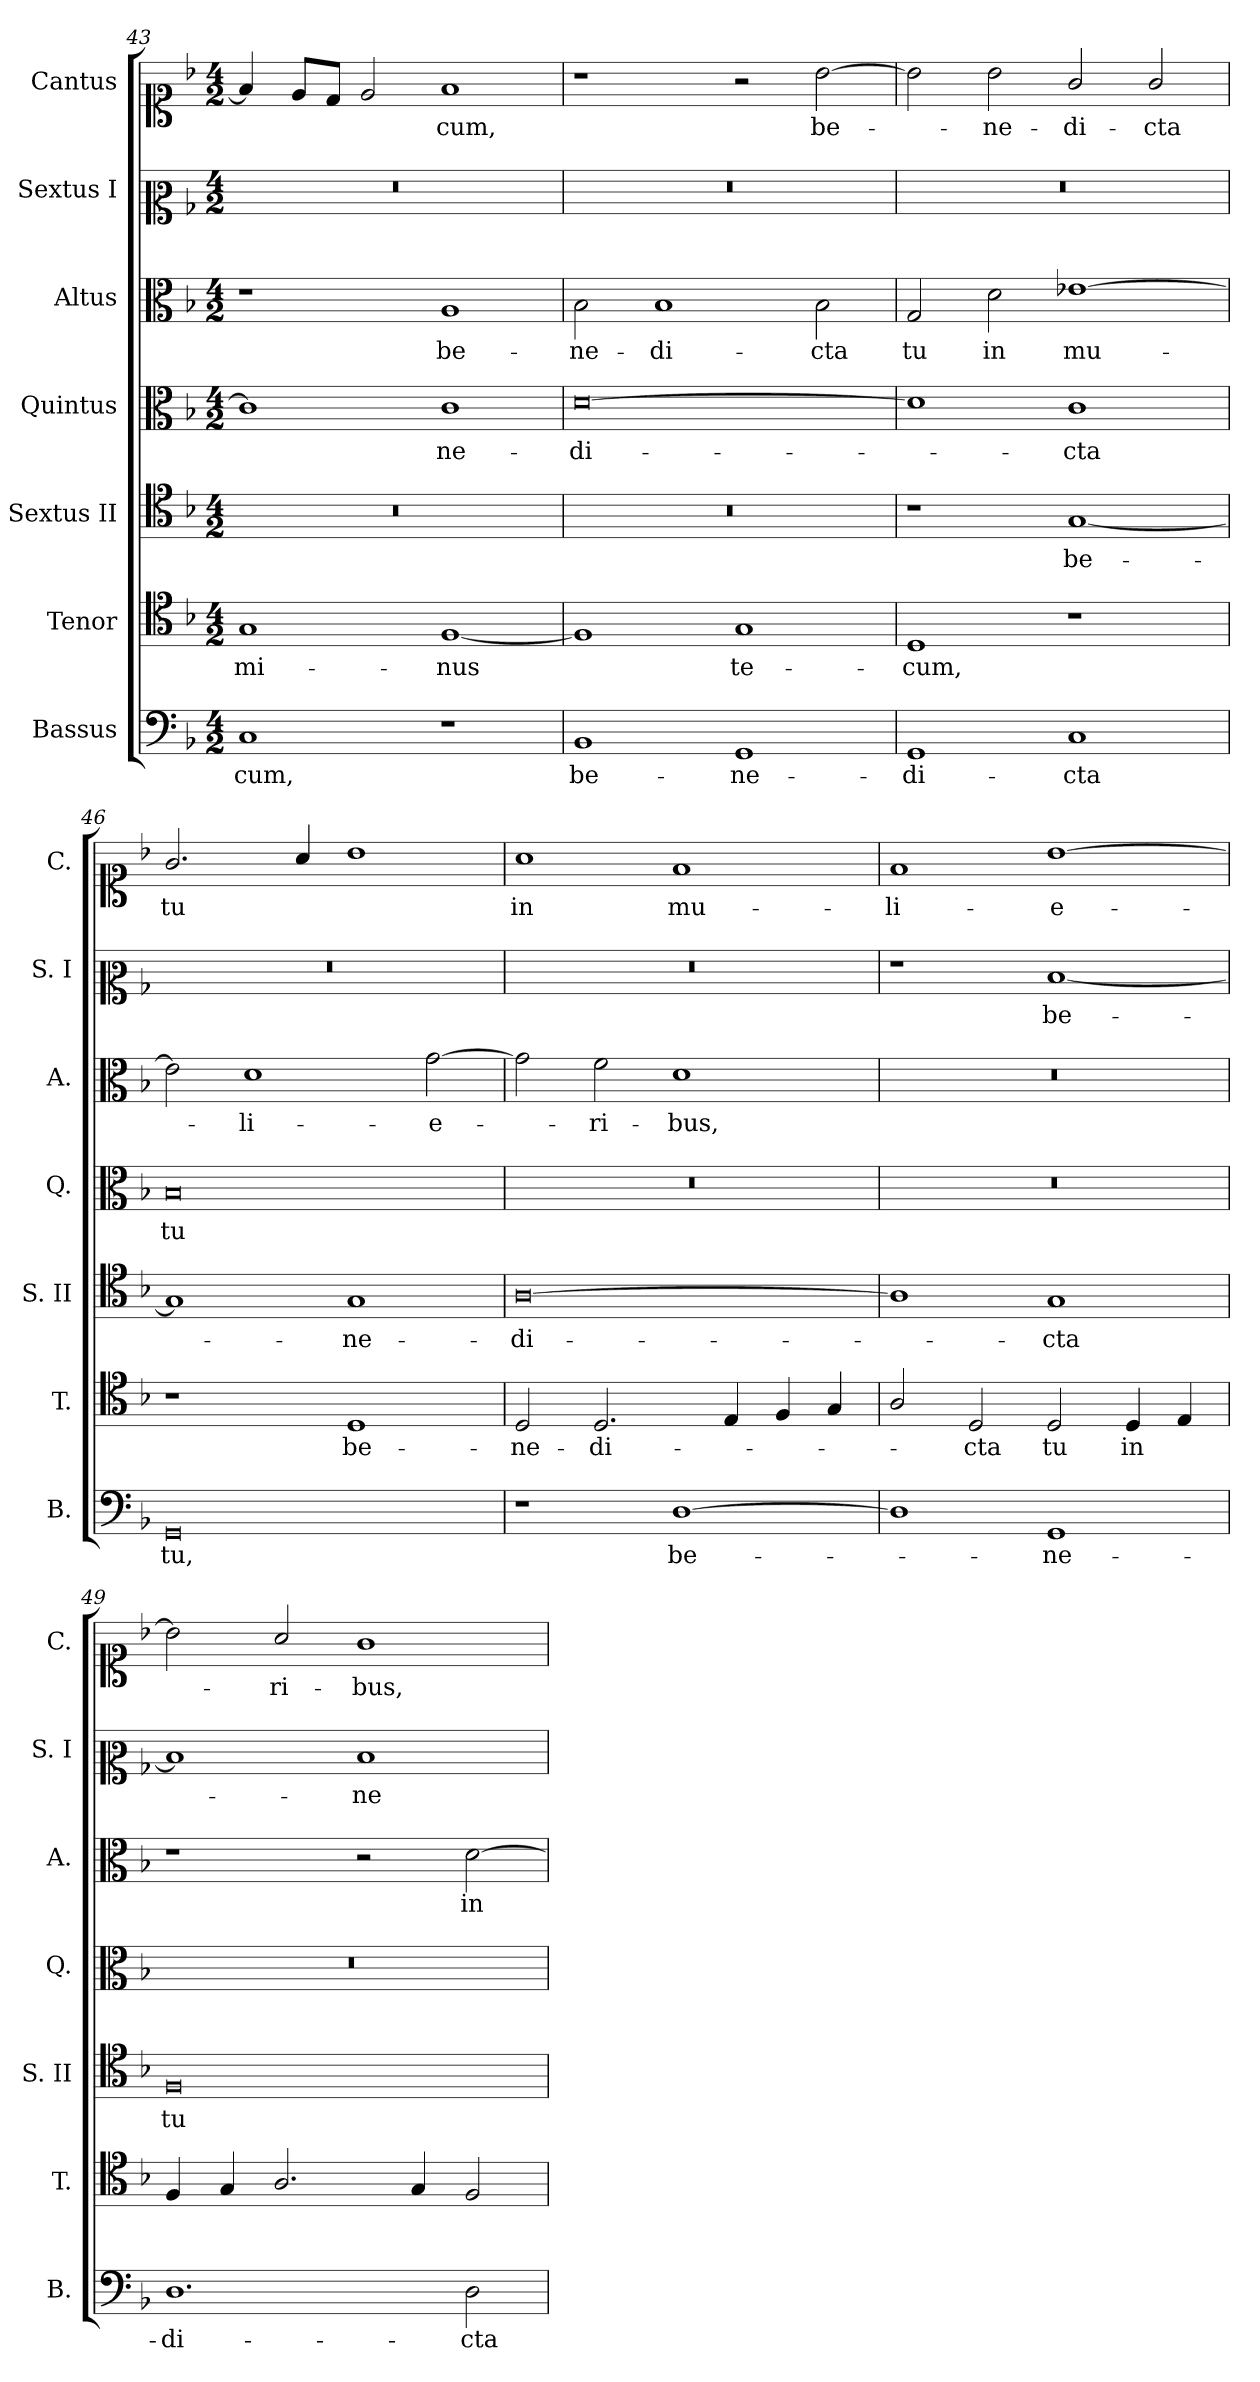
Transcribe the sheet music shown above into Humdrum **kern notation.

**kern	**text	**kern	**text	**kern	**text	**kern	**text	**kern	**text	**kern	**text	**kern	**text
*part7	*part7	*part6	*part6	*part5	*part5	*part4	*part4	*part3	*part3	*part2	*part2	*part1	*part1
*staff7	*staff7	*staff6	*staff6	*staff5	*staff5	*staff4	*staff4	*staff3	*staff3	*staff2	*staff2	*staff1	*staff1
*I"Bassus	*	*I"Tenor	*	*I"Sextus II	*	*I"Quintus	*	*I"Altus	*	*I"Sextus I	*	*I"Cantus	*
*I'B.	*	*I'T.	*	*I'S. II	*	*I'Q.	*	*I'A.	*	*I'S. I	*	*I'C.	*
*clefF4	*	*clefC4	*	*clefC4	*	*clefC3	*	*clefC3	*	*clefC2	*	*clefC1	*
*k[b-]	*	*k[b-]	*	*k[b-]	*	*k[b-]	*	*k[b-]	*	*k[b-]	*	*k[b-]	*
*M4/2	*	*M4/2	*	*M4/2	*	*M4/2	*	*M4/2	*	*M4/2	*	*M4/2	*
=43	=43	=43	=43	=43	=43	=43	=43	=43	=43	=43	=43	=43	=43
1C	-cum,	1G	-mi-	0r	.	1c]	.	1r	.	0r	.	4f/]	.
.	.	.	.	.	.	.	.	.	.	.	.	8e/L	.
.	.	.	.	.	.	.	.	.	.	.	.	8d/J	.
.	.	.	.	.	.	.	.	.	.	.	.	2e/	.
1r	.	[1F	-nus	.	.	1c	-ne-	1A	be-	.	.	1f	-cum,
=44	=44	=44	=44	=44	=44	=44	=44	=44	=44	=44	=44	=44	=44
1BB-	-be-	1F]	.	0r	.	[0d	-di-	2B-\	-ne-	0r	.	1r	.
.	.	.	.	.	.	.	.	1B-	-di-	.	.	.	.
1GG	-ne-	1G	te-	.	.	.	.	.	.	.	.	2r	.
.	.	.	.	.	.	.	.	2B-\	-cta	.	.	[2b-\	be-
=45	=45	=45	=45	=45	=45	=45	=45	=45	=45	=45	=45	=45	=45
1GG	-di-	1D	-cum,	1r	.	1d]	.	2G/	tu	0r	.	2b-\]	.
.	.	.	.	.	.	.	.	2d\	in	.	.	2b-\	-ne-
1C	-cta	1r	.	[1G	be-	1c	-cta	[1e-X	mu-	.	.	2g/	-di-
.	.	.	.	.	.	.	.	.	.	.	.	2g/	-cta
!!LO:LB:g=z
=46	=46	=46	=46	=46	=46	=46	=46	=46	=46	=46	=46	=46	=46
0GG	tu,	1r	.	1G]	.	0B-	tu	2e-\]	.	0r	.	2.g/	tu
.	.	.	.	.	.	.	.	1d	-li-	.	.	.	.
.	.	.	.	.	.	.	.	.	.	.	.	4a/	.
.	.	1D	be-	1G	-ne-	.	.	.	.	.	.	1b-	.
.	.	.	.	.	.	.	.	[2g\	-e-	.	.	.	.
=47	=47	=47	=47	=47	=47	=47	=47	=47	=47	=47	=47	=47	=47
1r	.	2D/	-ne-	[0A	-di-	0r	.	2g\]	.	0r	.	1a	in
.	.	2.D/	-di-	.	.	.	.	2f\	-ri-	.	.	.	.
[1D	be-	.	.	.	.	.	.	1d	-bus,	.	.	1f	mu-
.	.	4E/	.	.	.	.	.	.	.	.	.	.	.
.	.	4F/	.	.	.	.	.	.	.	.	.	.	.
.	.	4G/	.	.	.	.	.	.	.	.	.	.	.
=48	=48	=48	=48	=48	=48	=48	=48	=48	=48	=48	=48	=48	=48
1D]	.	2A/	.	1A]	.	0r	.	0r	.	1r	.	1f	-li-
.	.	2D/	-cta	.	.	.	.	.	.	.	.	.	.
1GG	-ne-	2D/	tu	1G	-cta	.	.	.	.	[1d	be-	[1b-	-e-
.	.	4D/	in	.	.	.	.	.	.	.	.	.	.
.	.	4E/	.	.	.	.	.	.	.	.	.	.	.
=49	=49	=49	=49	=49	=49	=49	=49	=49	=49	=49	=49	=49	=49
1.D	-di-	4F/	.	0F	tu	0r	.	1r	.	1d]	.	2b-\]	.
.	.	4G/	.	.	.	.	.	.	.	.	.	.	.
.	.	2.A/	.	.	.	.	.	.	.	.	.	2a/	-ri-
.	.	.	.	.	.	.	.	2r	.	1d	-ne-	1g	-bus,
.	.	4G/	.	.	.	.	.	.	.	.	.	.	.
2D\	-cta	2F/	.	.	.	.	.	[2d\	in	.	.	.	.
=	=	=	=	=	=	=	=	=	=	=	=	=	=
*-	*-	*-	*-	*-	*-	*-	*-	*-	*-	*-	*-	*-	*-
